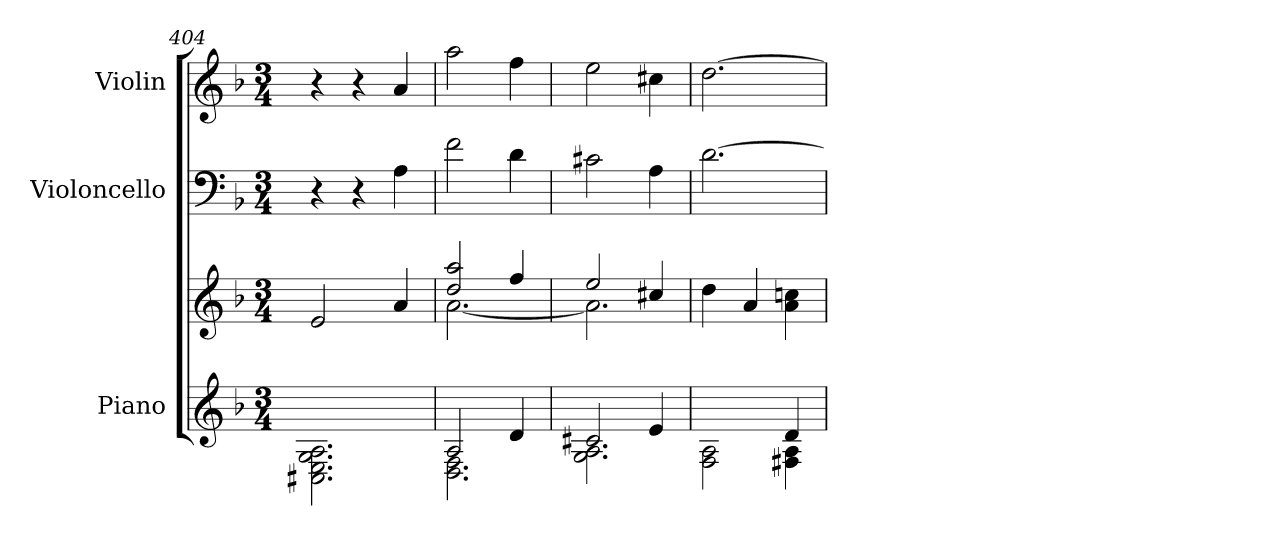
**kern	**kern	**kern	**kern
*part3	*part3	*part2	*part1
*staff4	*staff3	*staff2	*staff1
*I"Piano	*	*I"Violoncello	*I"Violin
*I'Pno	*	*I'Vc	*I'Vln
*clefG2	*clefG2	*clefF4	*clefG2
*k[b-]	*k[b-]	*k[b-]	*k[b-]
*M3/4	*M3/4	*M3/4	*M3/4
=404	=404	=404	=404
2.C#X\ 2.E\ 2.G\ 2.A\	2e/	4r	4r
.	.	4r	4r
.	4a/	4A\	4a/
=405	=405	=405	=405
*^	*^	*	*
2A/	2.D\ 2.F\	2dd/ 2aa/	[2.a\	2f\	2aa\
4d/	.	4ff/	.	4d\	4ff\
=406	=406	=406	=406	=406	=406
2c#X/	2.G\ 2.A\	2ee/	2.a\]	2c#X\	2ee\
4e/	.	4cc#X/	.	4A\	4cc#X\
*	*	*v	*v	*	*
=407	=407	=407	=407	=407
2F\ 2A\	2ryy	4dd\	[2.d\	[2.dd\
.	.	4a/	.	.
4F#X\ 4A\	4d/	4a\ 4ccn\	.	.
*v	*v	*	*	*
=	=	=	=
*-	*-	*-	*-
